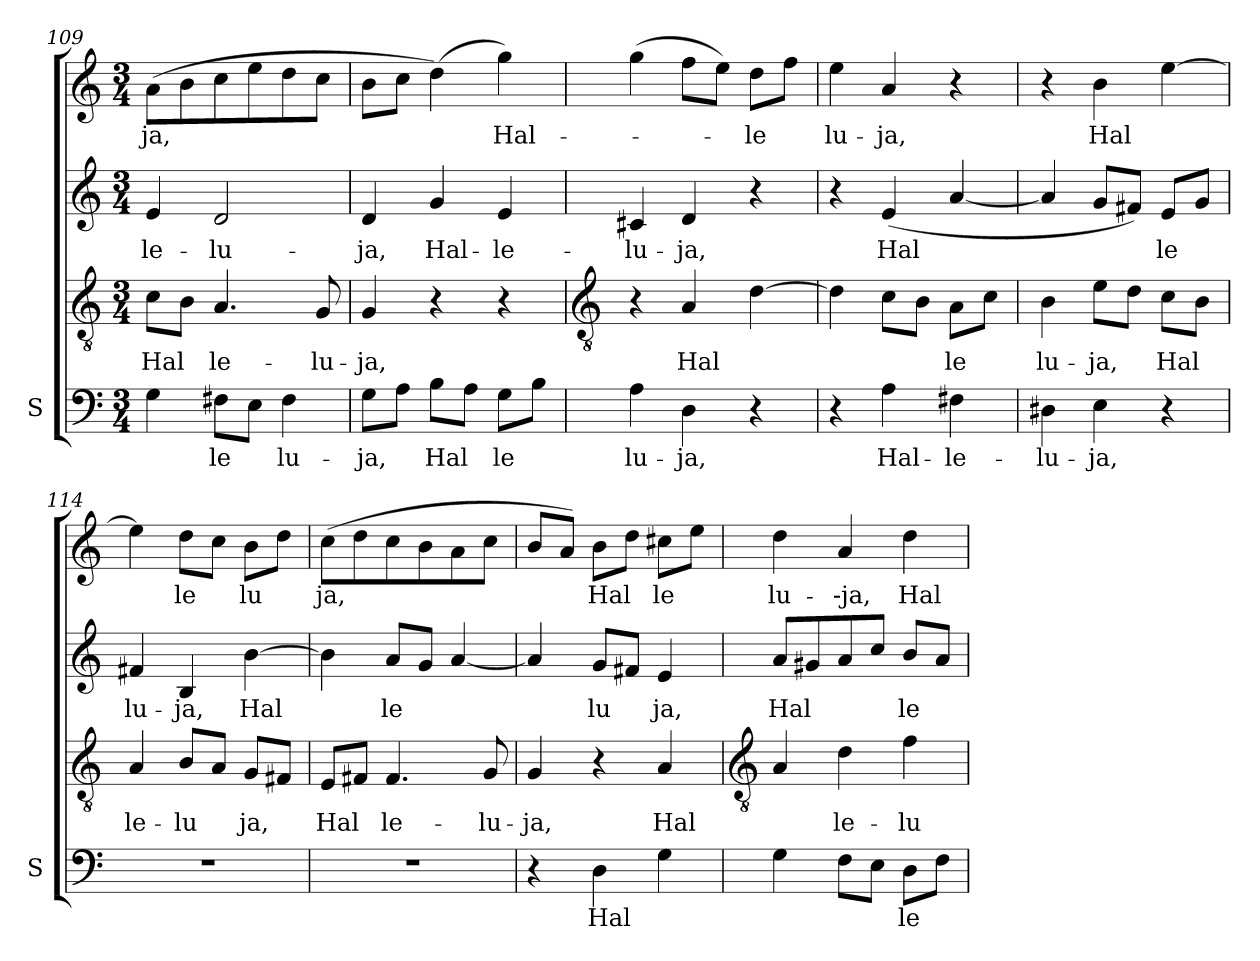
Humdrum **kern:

**kern	**text	**kern	**text	**kern	**text	**kern	**text
*part1	*part1	*part1	*part1	*part1	*part1	*part1	*part1
*staff4	*staff4	*staff3	*staff3	*staff2	*staff2	*staff1	*staff1
*I"S	*	*	*	*	*	*	*
*I'S	*	*	*	*	*	*	*
*clefF4	*	*clefGv2	*	*clefG2	*	*clefG2	*
*k[]	*	*k[]	*	*k[]	*	*k[]	*
*C:	*	*C:	*	*C:	*	*C:	*
*M3/4	*	*M3/4	*	*M3/4	*	*M3/4	*
=109	=109	=109	=109	=109	=109	=109	=109
!	!	!	!LO:LY:b	!	!LO:LY:b	!	!LO:LY:b
4G	.	8cL	-Hal	4e	le-	(>8aL	ja,
.	.	8BJ	.	.	.	8b	.
!	!LO:LY:b	!	!LO:LY:b	!	!LO:LY:b	!	!
8F#XL	-le	4.A	le-	2d	-lu-	8cc	.
8EJ	.	.	.	.	.	8ee	.
!	!LO:LY:b	!	!	!	!	!	!
4F#	lu-	.	.	.	.	8dd	.
!	!	!	!LO:LY:b	!	!	!	!
.	.	8G	-lu-	.	.	8ccJ	.
=110	=110	=110	=110	=110	=110	=110	=110
!	!LO:LY:b	!	!LO:LY:b	!	!LO:LY:b	!	!
8GL	ja,	4G	ja,	4d	ja,	8bL	.
8AJ	.	.	.	.	.	8ccJ	.
!	!LO:LY:b	!	!	!	!LO:LY:b	!	!
8BL	Hal	4r	.	4g	Hal-	(>4dd)	.
8AJ	.	.	.	.	.	.	.
!	!LO:LY:b	!	!	!	!LO:LY:b	!	!LO:LY:b
8GL	le	4r	.	4e	-le-	4gg)	-Hal-
8BJ	.	.	.	.	.	.	.
!!LO:LB:g=z
=111	=111	=111	=111	=111	=111	=111	=111
*	*	*clefGv2	*	*	*	*	*
!	!LO:LY:b	!	!	!	!LO:LY:b	!	!
4A	-lu-	4r	.	4c#X	-lu-	(>4gg	.
!	!LO:LY:b	!	!LO:LY:b	!	!LO:LY:b	!	!
4D	-ja,	4A	Hal	4d	-ja,	8ffL	.
.	.	.	.	.	.	8eeJ)	.
!	!	!	!	!	!	!	!LO:LY:b
4r	.	[4d	.	4r	.	8ddL	le
.	.	.	.	.	.	8ffJ	.
=112	=112	=112	=112	=112	=112	=112	=112
!	!	!	!	!	!	!	!LO:LY:b
4r	.	4d]	.	4r	.	4ee	lu-
!	!LO:LY:b	!	!	!	!LO:LY:b	!	!LO:LY:b
4A	Hal-	8cL	.	(>4e	Hal	4a	-ja,
.	.	8BJ	.	.	.	.	.
!	!LO:LY:b	!	!LO:LY:b	!	!	!	!
4F#X	-le-	8AL	le	[4a	.	4r	.
.	.	8cJ	.	.	.	.	.
=113	=113	=113	=113	=113	=113	=113	=113
!	!LO:LY:b	!	!LO:LY:b	!	!	!	!
4D#X	lu-	4B	lu-	4a]	.	4r	.
!	!LO:LY:b	!	!LO:LY:b	!	!	!	!LO:LY:b
4E	-ja,	8eL	-ja,	8gL	.	4b	-Hal
.	.	8dJ	.	8f#XJ)	.	.	.
!	!	!	!LO:LY:b	!	!LO:LY:b	!	!
4r	.	8cL	Hal	8eL	le	[4ee	.
.	.	8BJ	.	8gJ	.	.	.
=114	=114	=114	=114	=114	=114	=114	=114
!LO:N:vis=1	!	!	!LO:LY:b	!	!LO:LY:b	!	!
2.r	.	4A	le-	4f#X	lu-	(4ee]	.
!	!	!	!LO:LY:b	!	!LO:LY:b	!	!LO:LY:b
.	.	8BL	-lu	4B	-ja,	8ddL	le
.	.	8AJ	.	.	.	8ccJ	.
!	!	!	!LO:LY:b	!	!LO:LY:b	!	!LO:LY:b
.	.	8GL	ja,	[4b	Hal	8bL	lu
.	.	8F#XJ	.	.	.	8ddJ	.
=115	=115	=115	=115	=115	=115	=115	=115
!LO:N:vis=1	!	!	!LO:LY:b	!	!	!	!LO:LY:b
2.r	.	8EL	Hal	4b]	.	(>8ccL	ja,
.	.	8F#XJ	.	.	.	8dd	.
!	!	!	!LO:LY:b	!	!LO:LY:b	!	!
.	.	4.F#	le-	8aL	le	8cc	.
.	.	.	.	8gJ	.	8b	.
.	.	.	.	[4a	.	8a	.
!	!	!	!LO:LY:b	!	!	!	!
.	.	8G	-lu-	.	.	8ccJ	.
=116	=116	=116	=116	=116	=116	=116	=116
!	!	!	!LO:LY:b	!	!	!	!
4r	.	4G	ja,	4a]	.	8bL	.
.	.	.	.	.	.	8aJ)	.
!	!LO:LY:b	!	!	!	!LO:LY:b	!	!LO:LY:b
4D	Hal	4r	.	8gL	lu	8bL	-Hal
.	.	.	.	8f#XJ	.	8ddJ	.
!	!	!	!LO:LY:b	!	!LO:LY:b	!	!LO:LY:b
4G	.	4A	Hal-	4e	ja,	8cc#XL	le
.	.	.	.	.	.	8eeJ	.
!!LO:LB:g=z
=117	=117	=117	=117	=117	=117	=117	=117
*	*	*clefGv2	*	*	*	*	*
!	!	!	!LO:LY:b	!	!LO:LY:b	!	!LO:LY:b
4G	.	4A	_	8aL	Hal	4dd	-lu-
.	.	.	.	8g#X	.	.	.
!	!	!	!LO:LY:b	!	!	!	!LO:LY:b
8FL	.	4d	le-	8a	.	4a	--ja,
8EJ	.	.	.	8ccJ	.	.	.
!	!LO:LY:b	!	!LO:LY:b	!	!LO:LY:b	!	!LO:LY:b
8DL	-le	4f	-lu-	8bL	le	4dd	Hal
8FJ	.	.	.	8aJ	.	.	.
=	=	=	=	=	=	=	=
*-	*-	*-	*-	*-	*-	*-	*-
